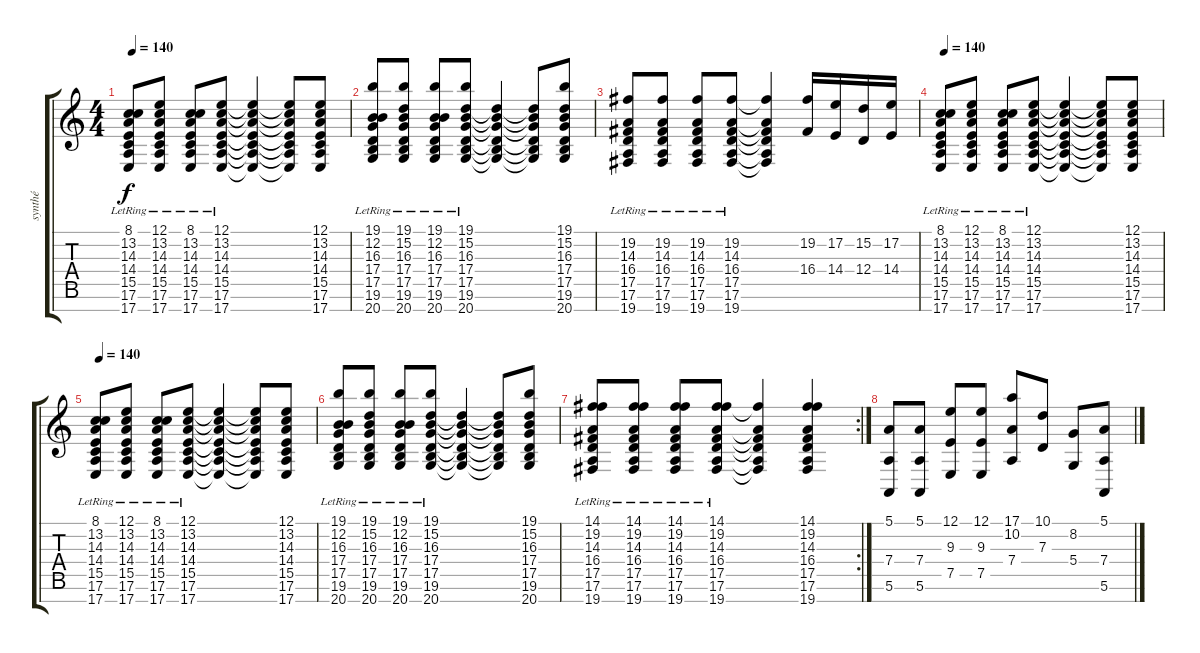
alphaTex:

\track ("synthé" "synthé") {instrument acousticgrandpiano}
\staff {score tabs}
\tuning (E4 B3 G3 D3 A2 E2 B1) {hide}
\ts (4 4)
\tempo 140
\clef g2
\ks c
(8.1{lr} 13.2{lr} 14.3{lr} 14.4{lr} 15.5{lr} 17.6{lr} 17.7).8{dy f instrument acousticgrandpiano} (12.1{lr} 13.2 14.3 14.4 15.5 17.6 17.7).8 (8.1 13.2{lr} 14.3 14.4 15.5 17.6 17.7).8 (12.1{lr} 13.2{lr} 14.3{lr} 14.4{lr} 15.5{lr} 17.6{lr} 17.7).8 (12.1{t} 13.2{t} 14.3{t} 14.4{t} 15.5{t} 17.6{t} 17.7{t}).4 (12.1{t} 13.2{t} 14.3{t} 14.4{t} 15.5{t} 17.6{t} 17.7{t}).8 (12.1 13.2 14.3 14.4 15.5 17.6 17.7).8 |
(19.1 12.2{lr} 16.3{lr} 17.4{lr} 17.5{lr} 19.6{lr} 20.7{lr}).8 (19.1 15.2{lr} 16.3 17.4 17.5 19.6 20.7).8 (19.1 12.2 16.3{lr} 17.4 17.5 19.6 20.7).8 (19.1 15.2{lr} 16.3{lr} 17.4{lr} 17.5{lr} 19.6{lr} 20.7{lr}).8 (15.2{t} 16.3{t} 17.4{t} 17.5{t} 19.6{t} 20.7{t}).4 (15.2{t} 16.3{t} 17.4{t} 17.5{t} 19.6{t} 20.7{t}).8 (19.1 15.2 16.3 17.4 17.5 19.6 20.7).8 |
(19.2{lr} 14.3{lr} 16.4{lr} 17.5{lr} 17.6{lr} 19.7{lr}).8 (19.2{lr} 14.3 16.4 17.5 17.6 19.7).8 (19.2 14.3{lr} 16.4 17.5 17.6 19.7).8 (19.2{lr} 14.3{lr} 16.4{lr} 17.5{lr} 17.6{lr} 19.7{lr}).8 (19.2{t} 14.3{t} 16.4{t} 17.5{t} 17.6{t} 19.7{t}).4 (19.2 16.4).16 (17.2 14.4).16 (15.2 12.4).16 (17.2 14.4).16 |
\tempo 140
(8.1{lr} 13.2{lr} 14.3{lr} 14.4{lr} 15.5{lr} 17.6{lr} 17.7).8{instrument acousticgrandpiano} (12.1{lr} 13.2 14.3 14.4 15.5 17.6 17.7).8 (8.1 13.2{lr} 14.3 14.4 15.5 17.6 17.7).8 (12.1{lr} 13.2{lr} 14.3{lr} 14.4{lr} 15.5{lr} 17.6{lr} 17.7).8 (12.1{t} 13.2{t} 14.3{t} 14.4{t} 15.5{t} 17.6{t} 17.7{t}).4 (12.1{t} 13.2{t} 14.3{t} 14.4{t} 15.5{t} 17.6{t} 17.7{t}).8 (12.1 13.2 14.3 14.4 15.5 17.6 17.7).8 |
\tempo 140
(8.1{lr} 13.2{lr} 14.3{lr} 14.4{lr} 15.5{lr} 17.6{lr} 17.7).8{instrument acousticgrandpiano} (12.1{lr} 13.2 14.3 14.4 15.5 17.6 17.7).8 (8.1 13.2{lr} 14.3 14.4 15.5 17.6 17.7).8 (12.1{lr} 13.2{lr} 14.3{lr} 14.4{lr} 15.5{lr} 17.6{lr} 17.7).8 (12.1{t} 13.2{t} 14.3{t} 14.4{t} 15.5{t} 17.6{t} 17.7{t}).4 (12.1{t} 13.2{t} 14.3{t} 14.4{t} 15.5{t} 17.6{t} 17.7{t}).8 (12.1 13.2 14.3 14.4 15.5 17.6 17.7).8 |
(19.1 12.2{lr} 16.3{lr} 17.4{lr} 17.5{lr} 19.6{lr} 20.7{lr}).8 (19.1 15.2{lr} 16.3 17.4 17.5 19.6 20.7).8 (19.1 12.2 16.3{lr} 17.4 17.5 19.6 20.7).8 (19.1 15.2{lr} 16.3{lr} 17.4{lr} 17.5{lr} 19.6{lr} 20.7{lr}).8 (15.2{t} 16.3{t} 17.4{t} 17.5{t} 19.6{t} 20.7{t}).4 (15.2{t} 16.3{t} 17.4{t} 17.5{t} 19.6{t} 20.7{t}).8 (19.1 15.2 16.3 17.4 17.5 19.6 20.7).8 |
\rc 2
(14.1 19.2{lr} 14.3{lr} 16.4{lr} 17.5{lr} 17.6{lr} 19.7{lr}).8 (14.1 19.2{lr} 14.3 16.4 17.5 17.6 19.7).8 (14.1 19.2 14.3{lr} 16.4 17.5 17.6 19.7).8 (14.1 19.2{lr} 14.3{lr} 16.4{lr} 17.5{lr} 17.6{lr} 19.7{lr}).8 (19.2{t} 14.3{t} 16.4{t} 17.5{t} 17.6{t} 19.7{t}).4 (14.1 19.2 14.3 16.4 17.5 17.6 19.7).4 |
(5.1 7.4 5.6).8{volume 16 instrument acousticgrandpiano} (5.1 7.4 5.6).8 (12.1 9.3 7.5).8 (12.1 9.3 7.5).8 (17.1 10.2 7.4).8 (10.1 7.3).8 (8.2 5.4).8 (5.1 7.4 5.6).8
